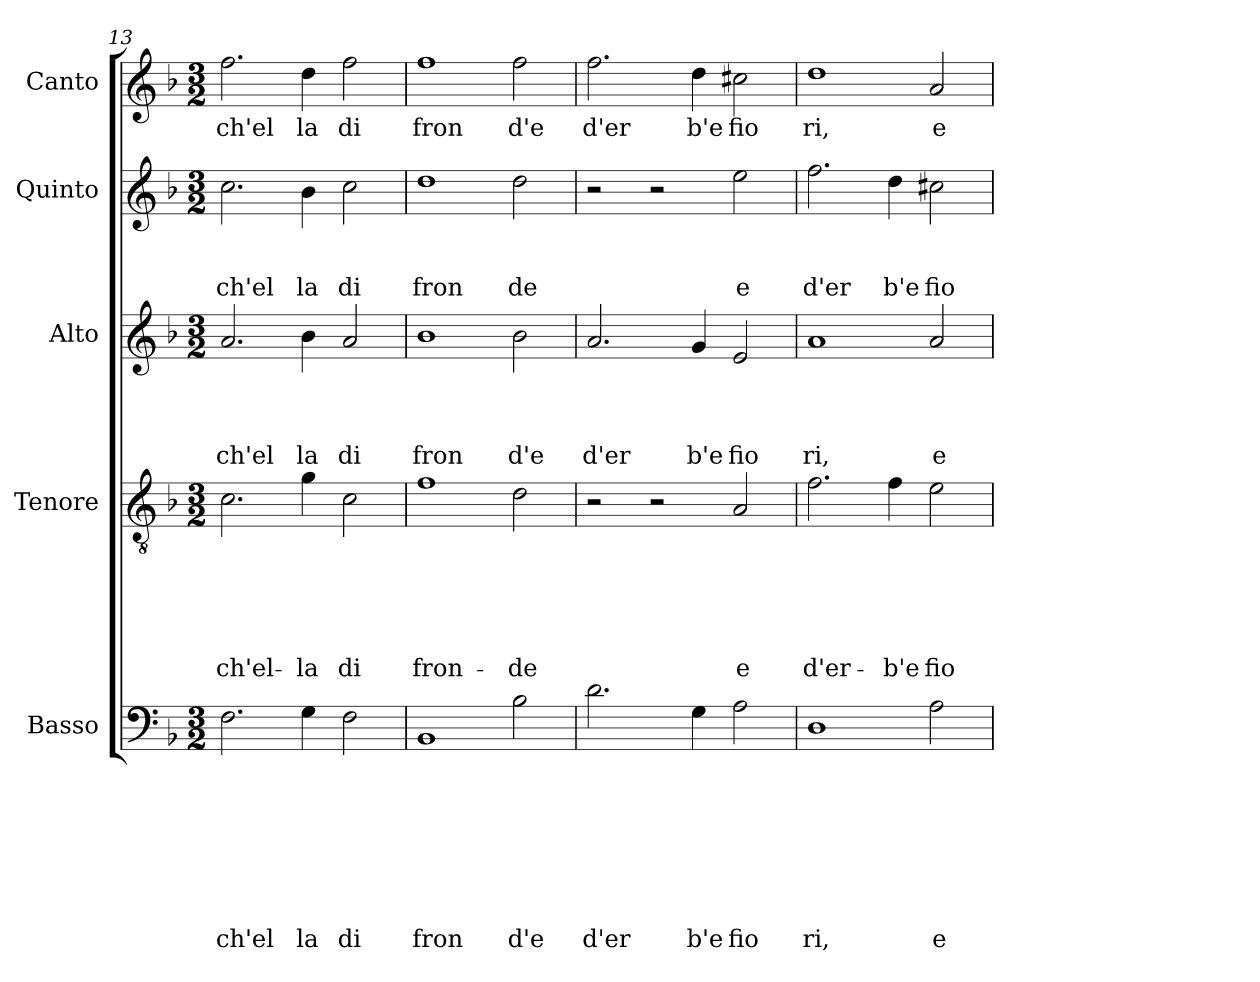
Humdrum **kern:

**kern	**text	**text	**text	**text	**text	**text	**text	**text	**kern	**text	**text	**text	**text	**text	**text	**kern	**text	**text	**text	**text	**kern	**text	**text	**text	**kern	**text
*part5	*part5	*part5	*part5	*part5	*part5	*part5	*part5	*part5	*part4	*part4	*part4	*part4	*part4	*part4	*part4	*part3	*part3	*part3	*part3	*part3	*part2	*part2	*part2	*part2	*part1	*part1
*staff5	*staff5	*staff5	*staff5	*staff5	*staff5	*staff5	*staff5	*staff5	*staff4	*staff4	*staff4	*staff4	*staff4	*staff4	*staff4	*staff3	*staff3	*staff3	*staff3	*staff3	*staff2	*staff2	*staff2	*staff2	*staff1	*staff1
*I"Basso	*	*	*	*	*	*	*	*	*I"Tenore	*	*	*	*	*	*	*I"Alto	*	*	*	*	*I"Quinto	*	*	*	*I"Canto	*
*clefF4	*	*	*	*	*	*	*	*	*clefGv2	*	*	*	*	*	*	*clefG2	*	*	*	*	*clefG2	*	*	*	*clefG2	*
*k[b-]	*	*	*	*	*	*	*	*	*k[b-]	*	*	*	*	*	*	*k[b-]	*	*	*	*	*k[b-]	*	*	*	*k[b-]	*
*F:	*	*	*	*	*	*	*	*	*F:	*	*	*	*	*	*	*F:	*	*	*	*	*F:	*	*	*	*F:	*
*M3/2	*	*	*	*	*	*	*	*	*M3/2	*	*	*	*	*	*	*M3/2	*	*	*	*	*M3/2	*	*	*	*M3/2	*
=13	=13	=13	=13	=13	=13	=13	=13	=13	=13	=13	=13	=13	=13	=13	=13	=13	=13	=13	=13	=13	=13	=13	=13	=13	=13	=13
!	!	!	!	!	!	!	!	!LO:LY:b	!	!	!	!	!	!	!LO:LY:b	!	!	!	!	!LO:LY:b	!	!	!	!LO:LY:b	!	!LO:LY:b
2.F\	.	.	.	.	.	.	.	ch'el	2.c\	.	.	.	.	.	ch'el-	2.a/	.	.	.	ch'el	2.cc\	.	.	ch'el	2.ff\	ch'el
!	!	!	!	!	!	!	!	!LO:LY:b	!	!	!	!	!	!	!LO:LY:b	!	!	!	!	!LO:LY:b	!	!	!	!LO:LY:b	!	!LO:LY:b
4G\	.	.	.	.	.	.	.	la	4g\	.	.	.	.	.	-la	4b-\	.	.	.	la	4b-\	.	.	la	4dd\	la
!	!	!	!	!	!	!	!	!LO:LY:b	!	!	!	!	!	!	!LO:LY:b	!	!	!	!	!LO:LY:b	!	!	!	!LO:LY:b	!	!LO:LY:b
2F\	.	.	.	.	.	.	.	di	2c\	.	.	.	.	.	di	2a/	.	.	.	di	2cc\	.	.	di	2ff\	di
=14	=14	=14	=14	=14	=14	=14	=14	=14	=14	=14	=14	=14	=14	=14	=14	=14	=14	=14	=14	=14	=14	=14	=14	=14	=14	=14
!	!	!	!	!	!	!	!	!LO:LY:b	!	!	!	!	!	!	!LO:LY:b	!	!	!	!	!LO:LY:b	!	!	!	!LO:LY:b	!	!LO:LY:b
1BB-	.	.	.	.	.	.	.	fron	1f	.	.	.	.	.	fron-	1b-	.	.	.	fron	1dd	.	.	fron	1ff	fron
!	!	!	!	!	!	!	!	!LO:LY:b	!	!	!	!	!	!	!LO:LY:b	!	!	!	!	!LO:LY:b	!	!	!	!LO:LY:b	!	!LO:LY:b
2B-\	.	.	.	.	.	.	.	d'e	2d\	.	.	.	.	.	-de	2b-\	.	.	.	d'e	2dd\	.	.	de	2ff\	d'e
=15	=15	=15	=15	=15	=15	=15	=15	=15	=15	=15	=15	=15	=15	=15	=15	=15	=15	=15	=15	=15	=15	=15	=15	=15	=15	=15
!	!	!	!	!	!	!	!	!LO:LY:b	!	!	!	!	!	!	!	!	!	!	!	!LO:LY:b	!	!	!	!	!	!LO:LY:b
2.d\	.	.	.	.	.	.	.	d'er	2r	.	.	.	.	.	.	2.a/	.	.	.	d'er	2r	.	.	.	2.ff\	d'er
.	.	.	.	.	.	.	.	.	2r	.	.	.	.	.	.	.	.	.	.	.	2r	.	.	.	.	.
!	!	!	!	!	!	!	!	!LO:LY:b	!	!	!	!	!	!	!	!	!	!	!	!LO:LY:b	!	!	!	!	!	!LO:LY:b
4G\	.	.	.	.	.	.	.	b'e	.	.	.	.	.	.	.	4g/	.	.	.	b'e	.	.	.	.	4dd\	b'e
!	!	!	!	!	!	!	!	!LO:LY:b	!	!	!	!	!	!	!LO:LY:b	!	!	!	!	!LO:LY:b	!	!	!	!LO:LY:b	!	!LO:LY:b
2A\	.	.	.	.	.	.	.	fio	2A/	.	.	.	.	.	e	2e/	.	.	.	fio	2ee\	.	.	e	2cc#X\	fio
=16	=16	=16	=16	=16	=16	=16	=16	=16	=16	=16	=16	=16	=16	=16	=16	=16	=16	=16	=16	=16	=16	=16	=16	=16	=16	=16
!	!	!	!	!	!	!	!	!LO:LY:b	!	!	!	!	!	!	!LO:LY:b	!	!	!	!	!LO:LY:b	!	!	!	!LO:LY:b	!	!LO:LY:b
1D	.	.	.	.	.	.	.	ri,	2.f\	.	.	.	.	.	d'er-	1a	.	.	.	ri,	2.ff\	.	.	d'er	1dd	ri,
!	!	!	!	!	!	!	!	!	!	!	!	!	!	!	!LO:LY:b	!	!	!	!	!	!	!	!	!LO:LY:b	!	!
.	.	.	.	.	.	.	.	.	4f\	.	.	.	.	.	-b'e	.	.	.	.	.	4dd\	.	.	b'e	.	.
!	!	!	!	!	!	!	!	!LO:LY:b	!	!	!	!	!	!	!LO:LY:b	!	!	!	!	!LO:LY:b	!	!	!	!LO:LY:b	!	!LO:LY:b
2A\	.	.	.	.	.	.	.	e	2e\	.	.	.	.	.	fio-	2a/	.	.	.	e	2cc#X\	.	.	fio	2a/	e
=	=	=	=	=	=	=	=	=	=	=	=	=	=	=	=	=	=	=	=	=	=	=	=	=	=	=
*-	*-	*-	*-	*-	*-	*-	*-	*-	*-	*-	*-	*-	*-	*-	*-	*-	*-	*-	*-	*-	*-	*-	*-	*-	*-	*-
